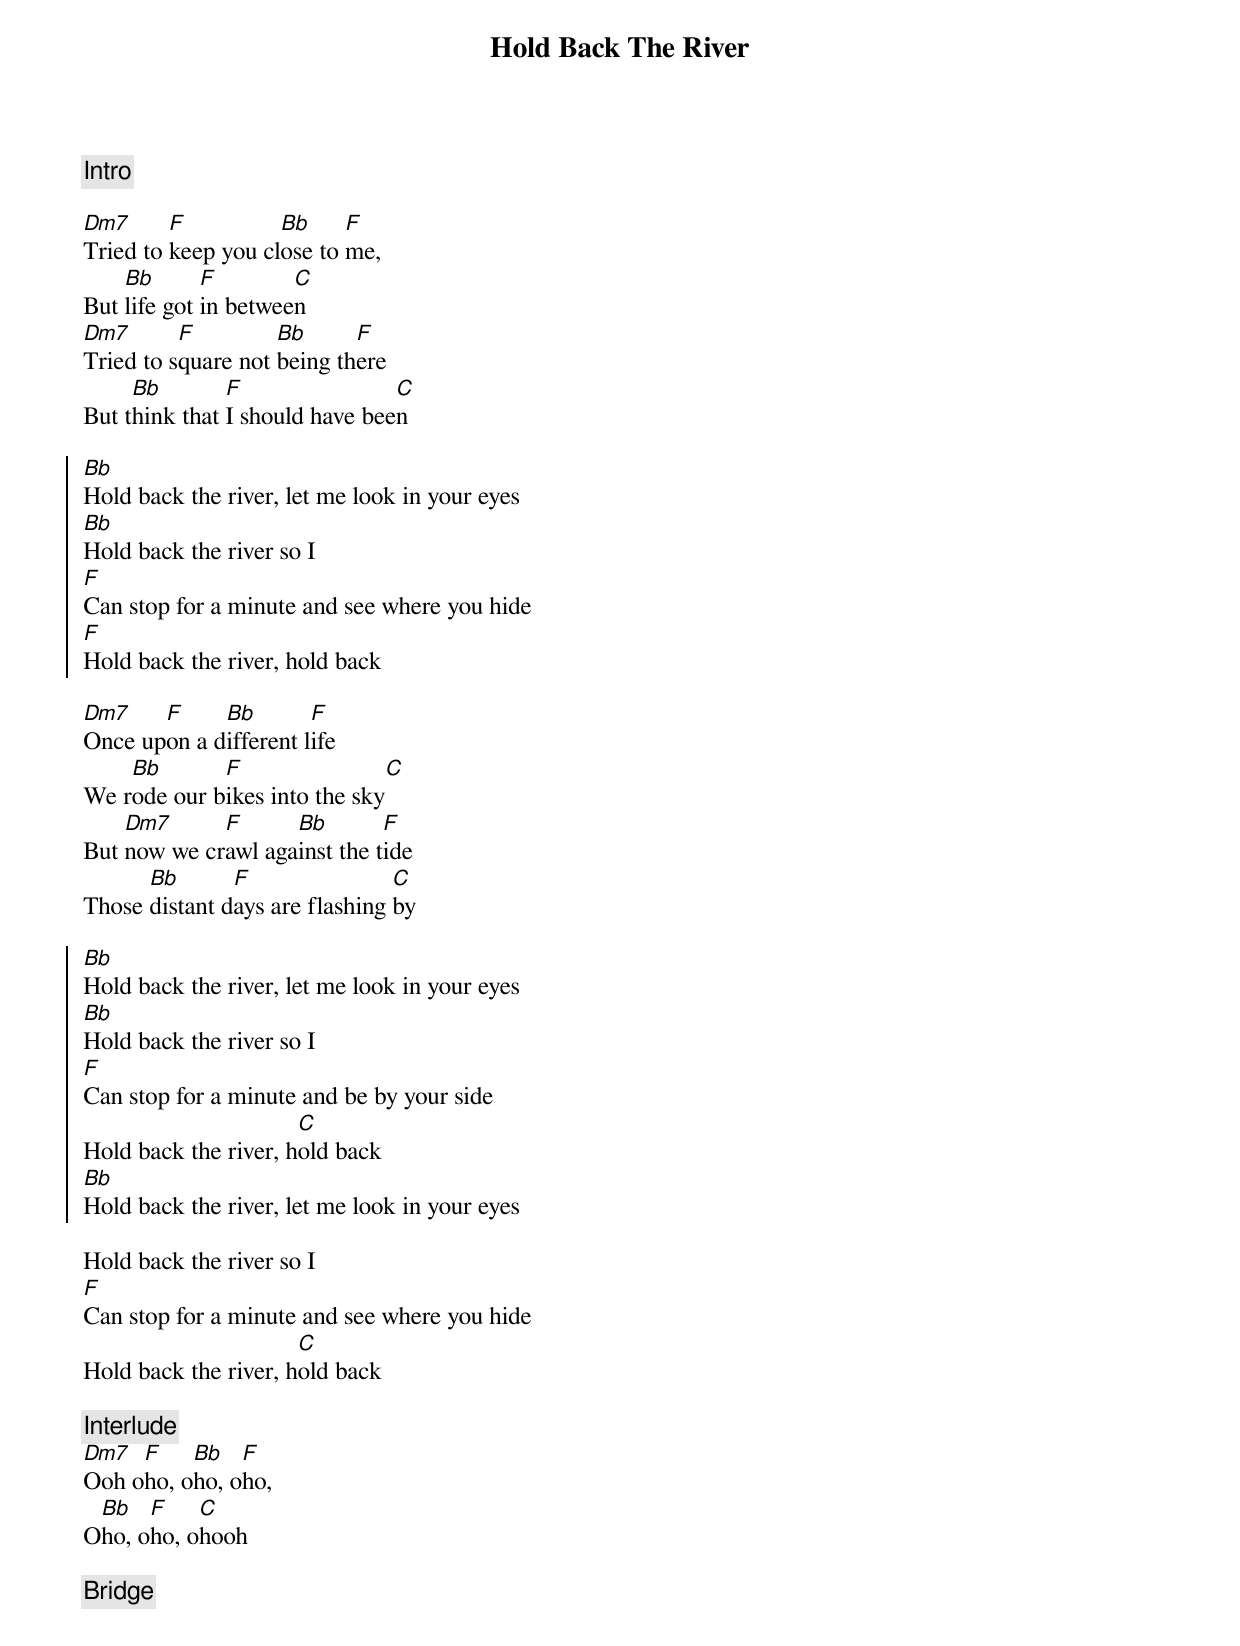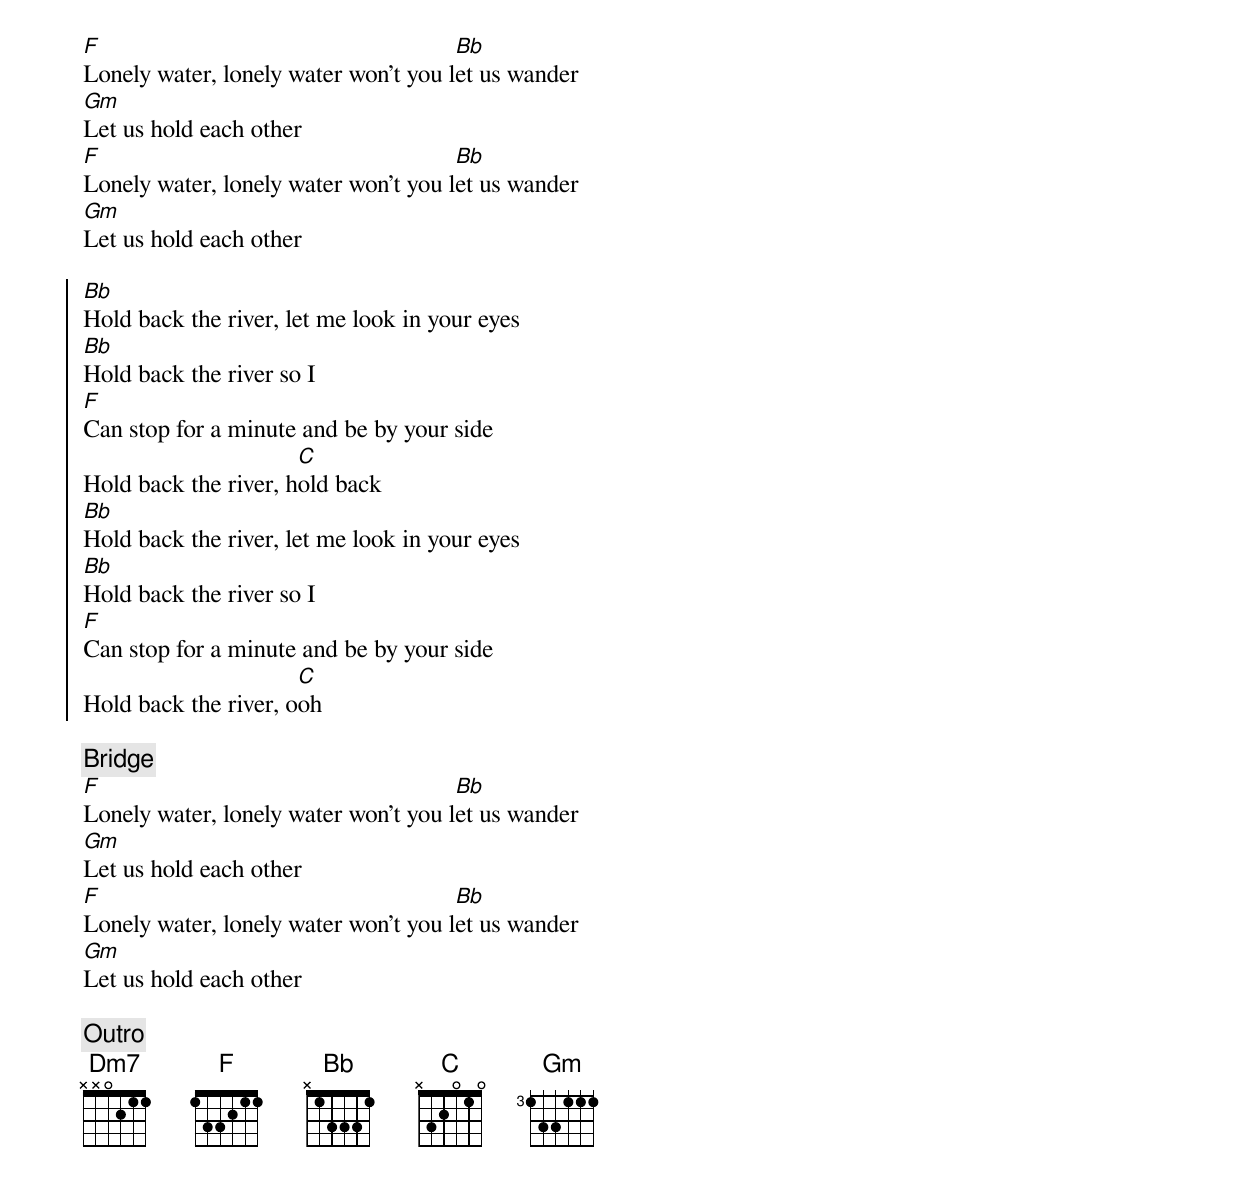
{title: Hold Back The River}
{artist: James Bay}
{comment: Intro}

{start_of_verse}
[Dm7]Tried to [F]keep you cl[Bb]ose to [F]me,
But [Bb]life got [F]in betwee[C]n
[Dm7]Tried to s[F]quare not [Bb]being th[F]ere
But t[Bb]hink that [F]I should have bee[C]n
{end_of_verse}

{start_of_chorus}
[Bb]Hold back the river, let me look in your eyes
[Bb]Hold back the river so I
[F]Can stop for a minute and see where you hide
[F]Hold back the river, hold back
{end_of_chorus}

{start_of_verse}
[Dm7]Once up[F]on a d[Bb]ifferent l[F]ife
We r[Bb]ode our b[F]ikes into the sky[C]
But [Dm7]now we cr[F]awl aga[Bb]inst the t[F]ide
Those [Bb]distant d[F]ays are flashing [C]by
{end_of_verse}

{start_of_chorus}
[Bb]Hold back the river, let me look in your eyes
[Bb]Hold back the river so I
[F]Can stop for a minute and be by your side
Hold back the river, h[C]old back
[Bb]Hold back the river, let me look in your eyes
{end_of_chorus}

Hold back the river so I
[F]Can stop for a minute and see where you hide
Hold back the river, h[C]old back

{comment: Interlude}
[Dm7]Ooh o[F]ho, o[Bb]ho, o[F]ho,
O[Bb]ho, o[F]ho, o[C]hooh

{comment: Bridge}
[F]Lonely water, lonely water won't you l[Bb]et us wander
[Gm]Let us hold each other
[F]Lonely water, lonely water won't you l[Bb]et us wander
[Gm]Let us hold each other

{start_of_chorus}
[Bb]Hold back the river, let me look in your eyes
[Bb]Hold back the river so I
[F]Can stop for a minute and be by your side
Hold back the river, h[C]old back
[Bb]Hold back the river, let me look in your eyes
[Bb]Hold back the river so I
[F]Can stop for a minute and be by your side
Hold back the river, o[C]oh
{end_of_chorus}

{comment: Bridge}
[F]Lonely water, lonely water won't you l[Bb]et us wander
[Gm]Let us hold each other
[F]Lonely water, lonely water won't you l[Bb]et us wander
[Gm]Let us hold each other

{comment: Outro}
